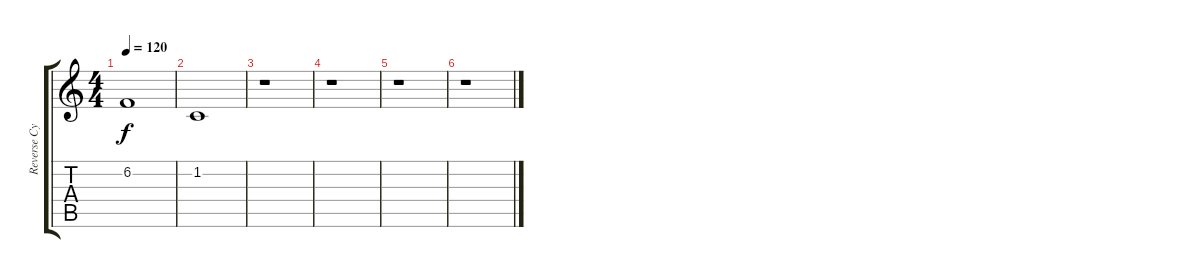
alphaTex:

\track ("Reverse Cymbal" "Reverse Cy") {instrument reversecymbal}
\staff {score tabs}
\tuning (E4 B3 G3 D3 A2 E2) {hide}
\ts (4 4)
\tempo 120
\clef g2
\ks c
6.2.1{dy f} |
1.2.1 |
r.1 |
r.1 |
r.1 |
r.1
